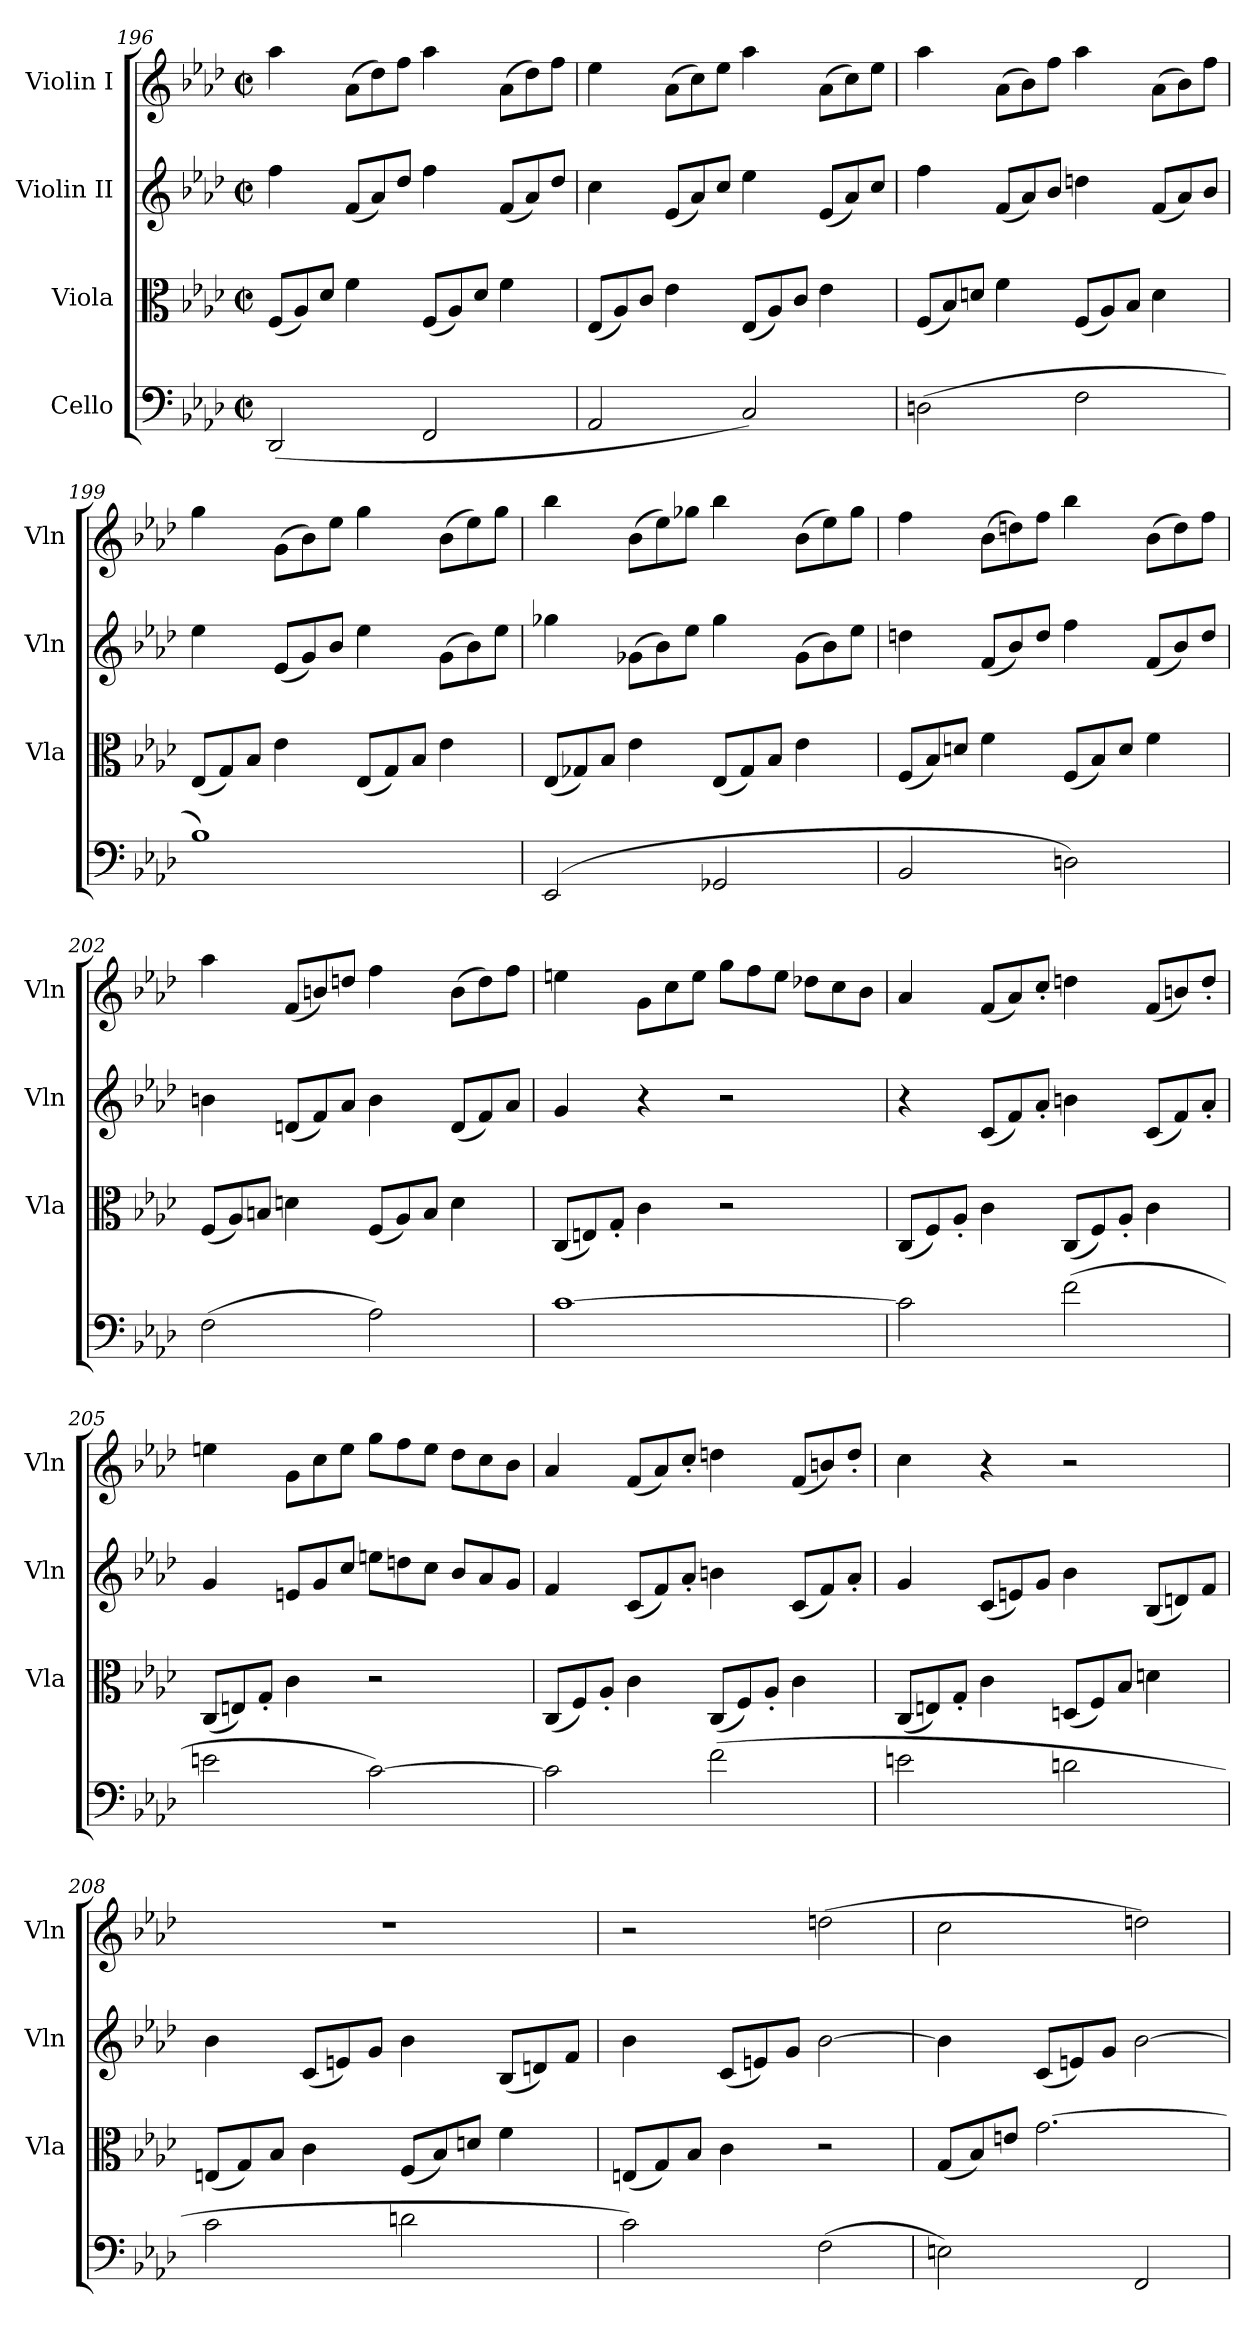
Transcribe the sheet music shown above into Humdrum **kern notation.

**kern	**kern	**kern	**kern
*part4	*part3	*part2	*part1
*staff4	*staff3	*staff2	*staff1
*I"Cello	*I"Viola	*I"Violin II	*I"Violin I
*	*I'Vla	*I'Vln	*I'Vln
*clefF4	*clefC3	*clefG2	*clefG2
*k[b-e-a-d-]	*k[b-e-a-d-]	*k[b-e-a-d-]	*k[b-e-a-d-]
*M2/2	*M2/2	*M2/2	*M2/2
*met(c|)	*met(c|)	*met(c|)	*met(c|)
*	*Xtuplet	*	*
=196	=196	=196	=196
(>2DD-/	(<12F/L	4ff\	4aa-\
.	12A-/)	.	.
.	12d-/J	.	.
*	*	*Xtuplet	*Xtuplet
.	4f\	(<12f/L	(>12a-\L
.	.	12a-/)	12dd-\)
.	.	12dd-/J	12ff\J
2FF/	(<12F/L	4ff\	4aa-\
.	12A-/)	.	.
.	12d-/J	.	.
.	4f\	(<12f/L	(>12a-\L
.	.	12a-/)	12dd-\)
.	.	12dd-/J	12ff\J
=197	=197	=197	=197
2AA-/	(<12E-/L	4cc\	4ee-\
.	12A-/)	.	.
.	12c/J	.	.
.	4e-\	(<12e-/L	(>12a-\L
.	.	12a-/)	12cc\)
.	.	12cc/J	12ee-\J
2C/)	(<12E-/L	4ee-\	4aa-\
.	12A-/)	.	.
.	12c/J	.	.
.	4e-\	(<12e-/L	(>12a-\L
.	.	12a-/)	12cc\)
.	.	12cc/J	12ee-\J
!!LO:LB:g=z
=198	=198	=198	=198
(>2Dn\	(<12F/L	4ff\	4aa-\
.	12B-/)	.	.
.	12dn/J	.	.
.	4f\	(<12f/L	(>12a-\L
.	.	12a-/)	12b-\)
.	.	12b-/J	12ff\J
2F\	(<12F/L	4ddn\	4aa-\
.	12A-/)	.	.
.	12B-/J	.	.
.	4d\	(<12f/L	(>12a-\L
.	.	12a-/)	12b-\)
.	.	12b-/J	12ff\J
=199	=199	=199	=199
1B-)	(<12E-/L	4ee-\	4gg\
.	12G/)	.	.
.	12B-/J	.	.
.	4e-\	(<12e-/L	(>12g\L
.	.	12g/)	12b-\)
.	.	12b-/J	12ee-\J
.	(<12E-/L	4ee-\	4gg\
.	12G/)	.	.
.	12B-/J	.	.
.	4e-\	(>12g\L	(>12b-\L
.	.	12b-\)	12ee-\)
.	.	12ee-\J	12gg\J
=200	=200	=200	=200
(>2EE-/	(<12E-/L	4gg-X\	4bb-\
.	12G-X/)	.	.
.	12B-/J	.	.
.	4e-\	(>12g-X\L	(>12b-\L
.	.	12b-\)	12ee-\)
.	.	12ee-\J	12gg-X\J
2GG-X/	(<12E-/L	4gg-\	4bb-\
.	12G-/)	.	.
.	12B-/J	.	.
.	4e-\	(>12g-\L	(>12b-\L
.	.	12b-\)	12ee-\)
.	.	12ee-\J	12gg-\J
=201	=201	=201	=201
2BB-/	(<12F/L	4ddn\	4ff\
.	12B-/)	.	.
.	12dn/J	.	.
.	4f\	(<12f/L	(>12b-\L
.	.	12b-/)	12ddn\)
.	.	12dd/J	12ff\J
2Dn\)	(<12F/L	4ff\	4bb-\
.	12B-/)	.	.
.	12d/J	.	.
.	4f\	(<12f/L	(>12b-\L
.	.	12b-/)	12dd\)
.	.	12dd/J	12ff\J
=202	=202	=202	=202
(>2F\	(<12F/L	4bn\	4aa-\
.	12A-/)	.	.
.	12Bn/J	.	.
.	4dn\	(<12dn/L	(<12f/L
.	.	12f/)	12bn/)
.	.	12a-/J	12ddn/J
2A-\)	(<12F/L	4b\	4ff\
.	12A-/)	.	.
.	12B/J	.	.
.	4d\	(<12d/L	(>12b\L
.	.	12f/)	12dd\)
.	.	12a-/J	12ff\J
=203	=203	=203	=203
[1c	(<12C/L	4g/	4een\
.	12En/)	.	.
.	12G'/J	.	.
.	4c\	4r	12g\L
.	.	.	12cc\
.	.	.	12ee\J
.	2r	2r	12gg\L
.	.	.	12ff\
.	.	.	12ee\J
.	.	.	12dd-X\L
.	.	.	12cc\
.	.	.	12b-\J
!!LO:LB:g=z
=204	=204	=204	=204
2c\]	(<12C/L	4r	4a-/
.	12F/)	.	.
.	12A-'/J	.	.
.	4c\	(<12c/L	(<12f/L
.	.	12f/)	12a-/)
.	.	12a-'/J	12cc'/J
(>2f\	(<12C/L	4bn\	4ddn\
.	12F/)	.	.
.	12A-'/J	.	.
.	4c\	(<12c/L	(<12f/L
.	.	12f/)	12bn/)
.	.	12a-'/J	12dd'/J
=205	=205	=205	=205
2en\	(<12C/L	4g/	4een\
.	12En/)	.	.
.	12G'/J	.	.
.	4c\	12en/L	12g\L
.	.	12g/	12cc\
.	.	12cc/J	12ee\J
[2c\)	2r	12een\L	12gg\L
.	.	12ddn\	12ff\
.	.	12cc\J	12ee\J
.	.	12b-/L	12dd-\L
.	.	12a-/	12cc\
.	.	12g/J	12b-\J
=206	=206	=206	=206
2c\]	(<12C/L	4f/	4a-/
.	12F/)	.	.
.	12A-'/J	.	.
.	4c\	(<12c/L	(<12f/L
.	.	12f/)	12a-/)
.	.	12a-'/J	12cc'/J
(>2f\	(<12C/L	4bn\	4ddn\
.	12F/)	.	.
.	12A-'/J	.	.
.	4c\	(<12c/L	(<12f/L
.	.	12f/)	12bn/)
.	.	12a-'/J	12dd'/J
=207	=207	=207	=207
2en\	(<12C/L	4g/	4cc\
.	12En/)	.	.
.	12G'/J	.	.
.	4c\	(<12c/L	4r
.	.	12en/)	.
.	.	12g/J	.
2dn\	(<12Dn/L	4b-\	2r
.	12F/)	.	.
.	12B-/J	.	.
.	4dn\	(<12B-/L	.
.	.	12dn/)	.
.	.	12f/J	.
=208	=208	=208	=208
2c\	(<12En/L	4b-\	1r
.	12G/)	.	.
.	12B-/J	.	.
.	4c\	(<12c/L	.
.	.	12en/)	.
.	.	12g/J	.
2dn\	(<12F/L	4b-\	.
.	12B-/)	.	.
.	12dn/J	.	.
.	4f\	(<12B-/L	.
.	.	12dn/)	.
.	.	12f/J	.
=209	=209	=209	=209
2c\)	(<12En/L	4b-\	2r
.	12G/)	.	.
.	12B-/J	.	.
.	4c\	(<12c/L	.
.	.	12en/)	.
.	.	12g/J	.
(>2F\	2r	[2b-\	(>2ddn\
!!LO:LB:g=z
=210	=210	=210	=210
2En\)	(<12G/L	4b-\]	2cc\
.	12B-/)	.	.
.	12en/J	.	.
.	[2.g\	(<12c/L	.
.	.	12en/)	.
.	.	12g/J	.
2FF/	.	[2b-\	2ddn\)
=	=	=	=
*-	*-	*-	*-
